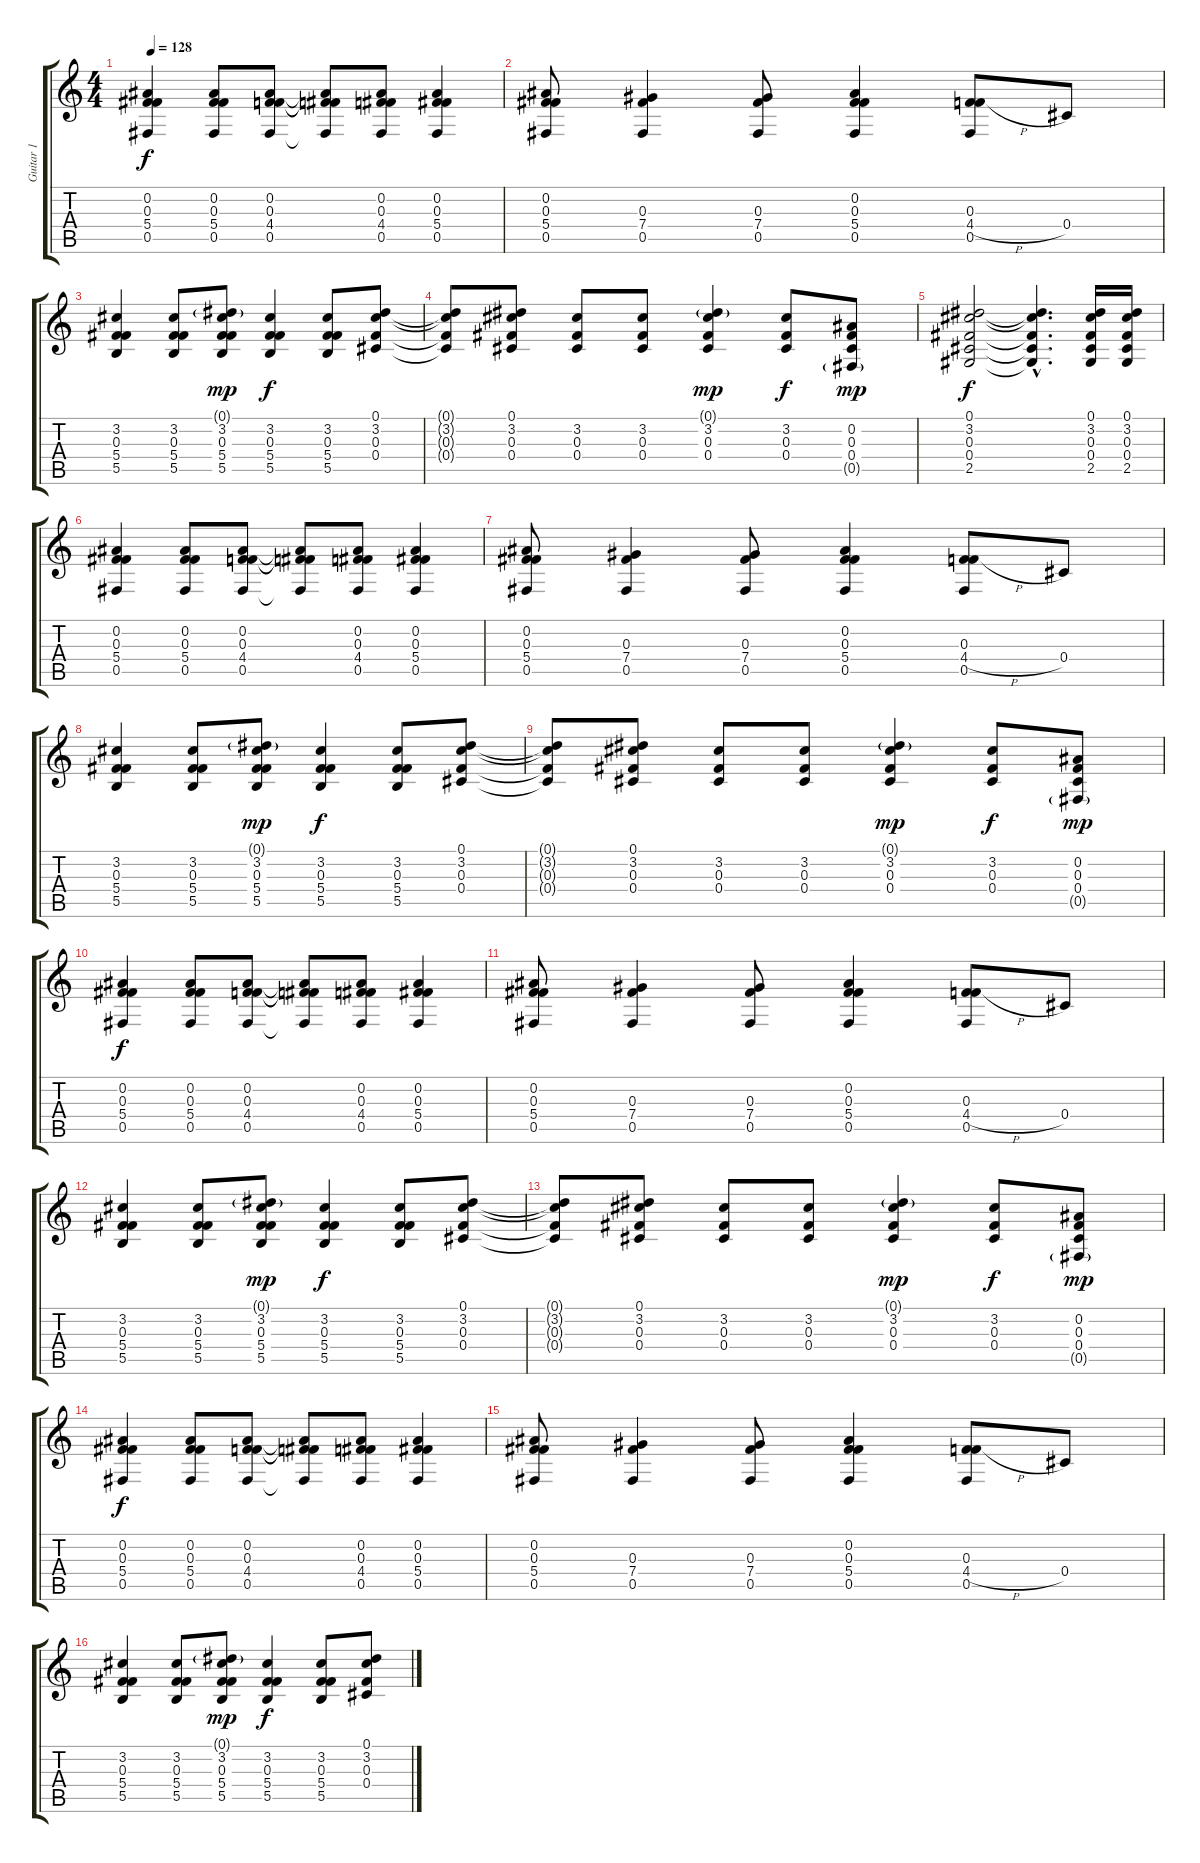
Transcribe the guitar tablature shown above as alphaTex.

\track ("Guitar 1" "Guitar 1") {instrument acousticguitarsteel}
\staff {score tabs}
\tuning (Eb4 Bb3 Gb3 Db3 Gb2 Eb2) {hide}
\ts (4 4)
\tempo 128
\clef g2
\ks c
(0.2 0.3 5.4 0.5).4{dy f} (0.2 0.3 5.4 0.5).8 (0.2 0.3 4.4 0.5).8 (0.2{t} 0.3{t} 4.4{t} 0.5{t}).8 (0.2 0.3 4.4 0.5).8 (0.2 0.3 5.4 0.5).4 |
(0.2 0.3 5.4 0.5).8 (0.3 7.4 0.5).4 (0.3 7.4 0.5).8 (0.2 0.3 5.4 0.5).4 (0.3 4.4{h} 0.5).8 0.4.8 |
(3.2 0.3 5.4 5.5).4 (3.2 0.3 5.4 5.5).8 (0.1{g} 3.2 0.3 5.4 5.5).8{dy mp} (3.2 0.3 5.4 5.5).4{dy f} (3.2 0.3 5.4 5.5).8 (0.1 3.2 0.3 0.4).8 |
(0.1{t} 3.2{t} 0.3{t} 0.4{t}).8 (0.1 3.2 0.3 0.4).8 (3.2 0.3 0.4).8 (3.2 0.3 0.4).8 (0.1{g} 3.2 0.3 0.4).4{dy mp} (3.2 0.3 0.4).8{dy f} (0.2 0.3 0.4 0.5{g}).8{dy mp} |
(0.1 3.2 0.3 0.4 2.5).2{dy f} (0.1{hac t} 3.2{hac t} 0.3{hac t} 0.4{hac t} 2.5{hac t}).4{d} (0.1 3.2 0.3 0.4 2.5).16 (0.1 3.2 0.3 0.4 2.5).16 |
(0.2 0.3 5.4 0.5).4 (0.2 0.3 5.4 0.5).8 (0.2 0.3 4.4 0.5).8 (0.2{t} 0.3{t} 4.4{t} 0.5{t}).8 (0.2 0.3 4.4 0.5).8 (0.2 0.3 5.4 0.5).4 |
(0.2 0.3 5.4 0.5).8 (0.3 7.4 0.5).4 (0.3 7.4 0.5).8 (0.2 0.3 5.4 0.5).4 (0.3 4.4{h} 0.5).8 0.4.8 |
(3.2 0.3 5.4 5.5).4 (3.2 0.3 5.4 5.5).8 (0.1{g} 3.2 0.3 5.4 5.5).8{dy mp} (3.2 0.3 5.4 5.5).4{dy f} (3.2 0.3 5.4 5.5).8 (0.1 3.2 0.3 0.4).8 |
(0.1{t} 3.2{t} 0.3{t} 0.4{t}).8 (0.1 3.2 0.3 0.4).8 (3.2 0.3 0.4).8 (3.2 0.3 0.4).8 (0.1{g} 3.2 0.3 0.4).4{dy mp} (3.2 0.3 0.4).8{dy f} (0.2 0.3 0.4 0.5{g}).8{dy mp} |
(0.2 0.3 5.4 0.5).4{dy f} (0.2 0.3 5.4 0.5).8 (0.2 0.3 4.4 0.5).8 (0.2{t} 0.3{t} 4.4{t} 0.5{t}).8 (0.2 0.3 4.4 0.5).8 (0.2 0.3 5.4 0.5).4 |
(0.2 0.3 5.4 0.5).8 (0.3 7.4 0.5).4 (0.3 7.4 0.5).8 (0.2 0.3 5.4 0.5).4 (0.3 4.4{h} 0.5).8 0.4.8 |
(3.2 0.3 5.4 5.5).4 (3.2 0.3 5.4 5.5).8 (0.1{g} 3.2 0.3 5.4 5.5).8{dy mp} (3.2 0.3 5.4 5.5).4{dy f} (3.2 0.3 5.4 5.5).8 (0.1 3.2 0.3 0.4).8 |
(0.1{t} 3.2{t} 0.3{t} 0.4{t}).8 (0.1 3.2 0.3 0.4).8 (3.2 0.3 0.4).8 (3.2 0.3 0.4).8 (0.1{g} 3.2 0.3 0.4).4{dy mp} (3.2 0.3 0.4).8{dy f} (0.2 0.3 0.4 0.5{g}).8{dy mp} |
(0.2 0.3 5.4 0.5).4{dy f} (0.2 0.3 5.4 0.5).8 (0.2 0.3 4.4 0.5).8 (0.2{t} 0.3{t} 4.4{t} 0.5{t}).8 (0.2 0.3 4.4 0.5).8 (0.2 0.3 5.4 0.5).4 |
(0.2 0.3 5.4 0.5).8 (0.3 7.4 0.5).4 (0.3 7.4 0.5).8 (0.2 0.3 5.4 0.5).4 (0.3 4.4{h} 0.5).8 0.4.8 |
(3.2 0.3 5.4 5.5).4 (3.2 0.3 5.4 5.5).8 (0.1{g} 3.2 0.3 5.4 5.5).8{dy mp} (3.2 0.3 5.4 5.5).4{dy f} (3.2 0.3 5.4 5.5).8 (0.1 3.2 0.3 0.4).8
